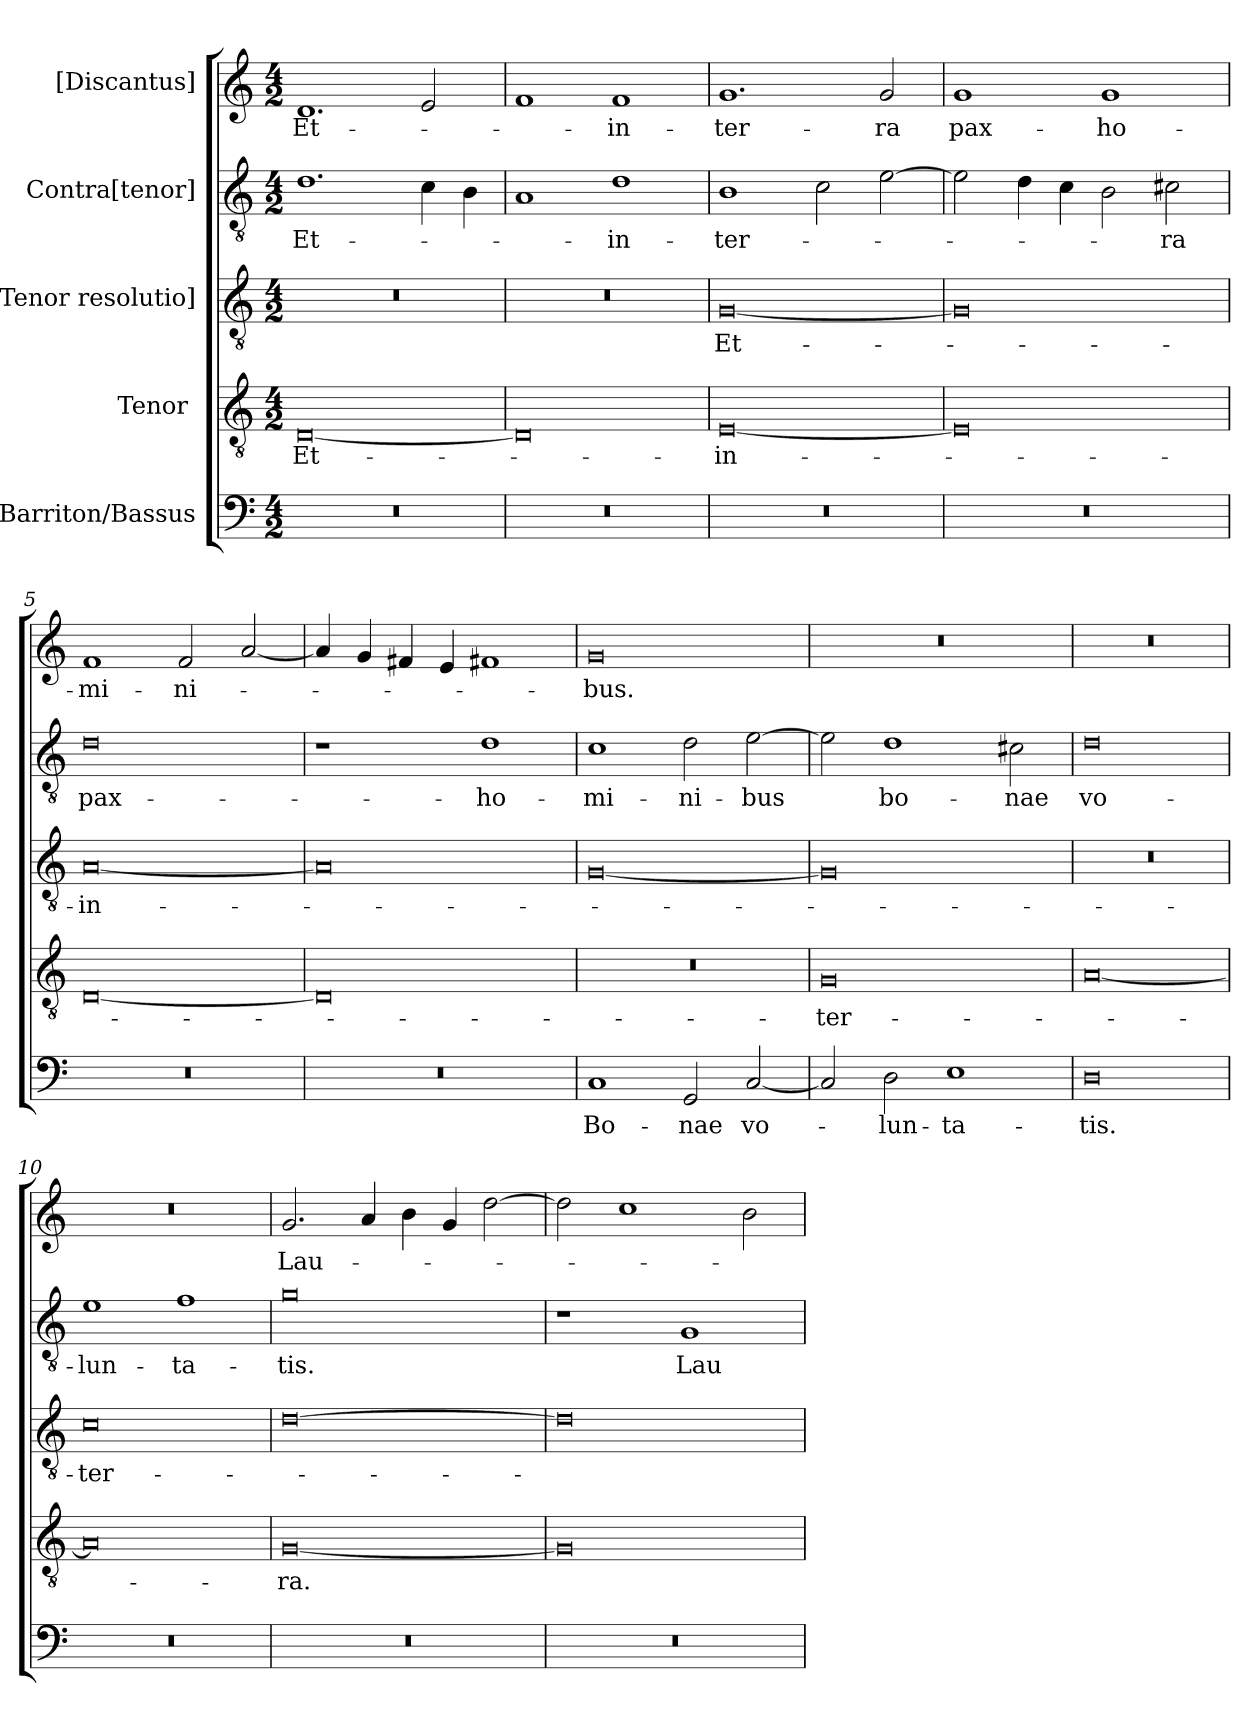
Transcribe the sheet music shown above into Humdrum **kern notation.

**kern	**text	**kern	**text	**kern	**text	**kern	**text	**kern	**text
*part5	*part5	*part4	*part4	*part3	*part3	*part2	*part2	*part1	*part1
*staff5	*staff5	*staff4	*staff4	*staff3	*staff3	*staff2	*staff2	*staff1	*staff1
*I"Barriton/Bassus	*	*I"Tenor [2]	*	*I"[Tenor resolutio]	*	*I"Contra[tenor]	*	*I"[Discantus]	*
*clefF4	*	*clefGv2	*	*clefGv2	*	*clefGv2	*	*clefG2	*
*k[]	*	*k[]	*	*k[]	*	*k[]	*	*k[]	*
*M4/2	*	*M4/2	*	*M4/2	*	*M4/2	*	*M4/2	*
=1	=1	=1	=1	=1	=1	=1	=1	=1	=1
0r	.	[0D/	Et-	0r	.	1.d\	Et-	1.d/	Et-
.	.	.	.	.	.	4c\	.	2e/	.
.	.	.	.	.	.	4B\	.	.	.
=2	=2	=2	=2	=2	=2	=2	=2	=2	=2
0r	.	0D/]	.	0r	.	1A/	.	1f/	.
.	.	.	.	.	.	1d\	in-	1f/	in-
=3	=3	=3	=3	=3	=3	=3	=3	=3	=3
0r	.	[0E/	in-	[0G/	Et-	1B\	ter-	1.g/	ter-
.	.	.	.	.	.	2c\	.	.	.
.	.	.	.	.	.	[2e\	.	2g/	-ra
=4	=4	=4	=4	=4	=4	=4	=4	=4	=4
0r	.	0E/]	.	0G/]	.	2e\]	.	1g/	pax-
.	.	.	.	.	.	4d\	.	.	.
.	.	.	.	.	.	4c\	.	.	.
.	.	.	.	.	.	2B\	.	1g/	ho-
.	.	.	.	.	.	2c#X\	-ra	.	.
=5	=5	=5	=5	=5	=5	=5	=5	=5	=5
0r	.	[0D/	.	[0A/	in-	0d\	pax-	1f/	-mi-
.	.	.	.	.	.	.	.	2f/	-ni-
.	.	.	.	.	.	.	.	[2a/	.
=6	=6	=6	=6	=6	=6	=6	=6	=6	=6
0r	.	0D/]	.	0A/]	.	1r	.	4a/]	.
.	.	.	.	.	.	.	.	4g/	.
.	.	.	.	.	.	.	.	4f#X/	.
.	.	.	.	.	.	.	.	4e/	.
.	.	.	.	.	.	1d\	ho-	1f#X/	.
=7	=7	=7	=7	=7	=7	=7	=7	=7	=7
1C/	Bo-	0r	.	[0G/	.	1c\	-mi-	0g/	-bus.
2GG/	-nae	.	.	.	.	2d\	-ni-	.	.
[2C/	vo-	.	.	.	.	[2e\	-bus	.	.
=8	=8	=8	=8	=8	=8	=8	=8	=8	=8
2C/]	.	0G/	ter-	0G/]	.	2e\]	.	0r	.
2D\	-lun-	.	.	.	.	1d\	bo-	.	.
1E\	-ta-	.	.	.	.	.	.	.	.
.	.	.	.	.	.	2c#X\	-nae	.	.
=9	=9	=9	=9	=9	=9	=9	=9	=9	=9
0D\	-tis.	[0A/	.	0r	.	0d\	vo-	0r	.
=10	=10	=10	=10	=10	=10	=10	=10	=10	=10
0r	.	0A/]	.	0c\	ter-	1e\	-lun-	0r	.
.	.	.	.	.	.	1f\	-ta-	.	.
=11	=11	=11	=11	=11	=11	=11	=11	=11	=11
0r	.	[0G/	-ra.	[0d\	.	0g\	-tis.	2.g/	Lau-
.	.	.	.	.	.	.	.	4a/	.
.	.	.	.	.	.	.	.	4b\	.
.	.	.	.	.	.	.	.	4g/	.
.	.	.	.	.	.	.	.	[2dd\	.
=12	=12	=12	=12	=12	=12	=12	=12	=12	=12
0r	.	0G/]	.	0d\]	.	1r	.	2dd\]	.
.	.	.	.	.	.	.	.	1cc\	.
.	.	.	.	.	.	1G/	Lau-	.	.
.	.	.	.	.	.	.	.	2b\	.
=	=	=	=	=	=	=	=	=	=
*-	*-	*-	*-	*-	*-	*-	*-	*-	*-
